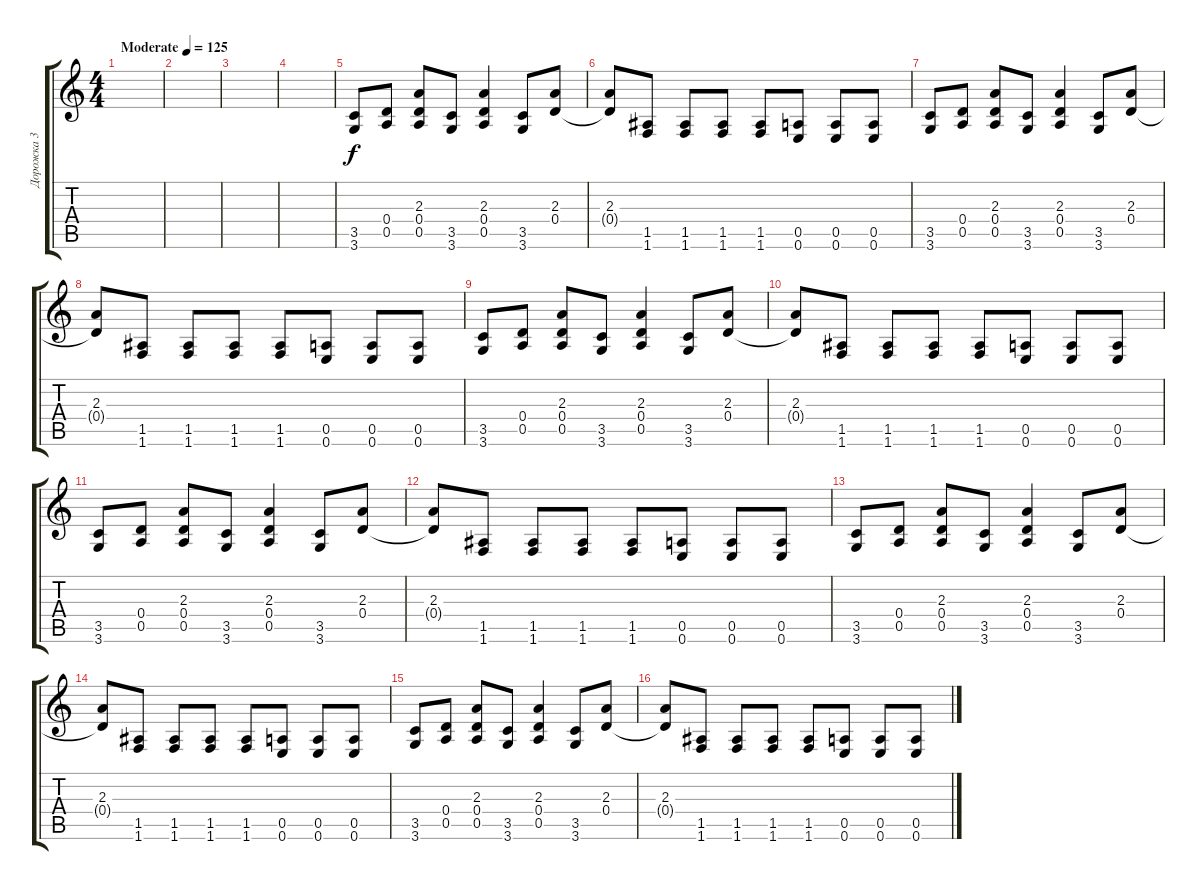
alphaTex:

\track ("Дорожка 3" "Дорожка 3") {instrument overdrivenguitar}
\staff {score tabs}
\tuning (E4 B3 G3 D3 A2 E2) {hide}
\ts (4 4)
\tempo (125 "Moderate")
\clef g2
\ks c
|
|
|
|
(3.5 3.6).8 (0.4 0.5).8 (2.3 0.4 0.5).8 (3.5 3.6).8 (2.3 0.4 0.5).4 (3.5 3.6).8 (2.3 0.4).8 |
(2.3 0.4{t}).8 (1.5 1.6).8 (1.5 1.6).8 (1.5 1.6).8 (1.5 1.6).8 (0.5 0.6).8 (0.5 0.6).8 (0.5 0.6).8 |
(3.5 3.6).8 (0.4 0.5).8 (2.3 0.4 0.5).8 (3.5 3.6).8 (2.3 0.4 0.5).4 (3.5 3.6).8 (2.3 0.4).8 |
(2.3 0.4{t}).8 (1.5 1.6).8 (1.5 1.6).8 (1.5 1.6).8 (1.5 1.6).8 (0.5 0.6).8 (0.5 0.6).8 (0.5 0.6).8 |
(3.5 3.6).8 (0.4 0.5).8 (2.3 0.4 0.5).8 (3.5 3.6).8 (2.3 0.4 0.5).4 (3.5 3.6).8 (2.3 0.4).8 |
(2.3 0.4{t}).8 (1.5 1.6).8 (1.5 1.6).8 (1.5 1.6).8 (1.5 1.6).8 (0.5 0.6).8 (0.5 0.6).8 (0.5 0.6).8 |
(3.5 3.6).8 (0.4 0.5).8 (2.3 0.4 0.5).8 (3.5 3.6).8 (2.3 0.4 0.5).4 (3.5 3.6).8 (2.3 0.4).8 |
(2.3 0.4{t}).8 (1.5 1.6).8 (1.5 1.6).8 (1.5 1.6).8 (1.5 1.6).8 (0.5 0.6).8 (0.5 0.6).8 (0.5 0.6).8 |
(3.5 3.6).8 (0.4 0.5).8 (2.3 0.4 0.5).8 (3.5 3.6).8 (2.3 0.4 0.5).4 (3.5 3.6).8 (2.3 0.4).8 |
(2.3 0.4{t}).8 (1.5 1.6).8 (1.5 1.6).8 (1.5 1.6).8 (1.5 1.6).8 (0.5 0.6).8 (0.5 0.6).8 (0.5 0.6).8 |
(3.5 3.6).8 (0.4 0.5).8 (2.3 0.4 0.5).8 (3.5 3.6).8 (2.3 0.4 0.5).4 (3.5 3.6).8 (2.3 0.4).8 |
(2.3 0.4{t}).8 (1.5 1.6).8 (1.5 1.6).8 (1.5 1.6).8 (1.5 1.6).8 (0.5 0.6).8 (0.5 0.6).8 (0.5 0.6).8
